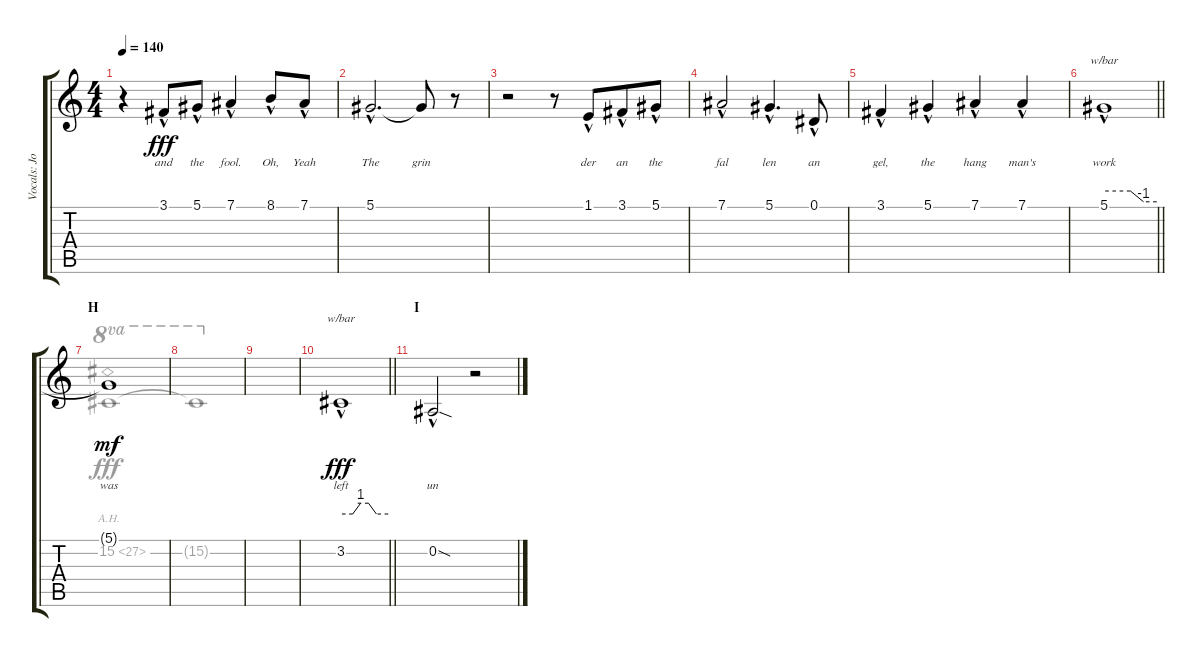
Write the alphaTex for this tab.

\track ("Vocals: Johnny" "Vocals: Jo") {instrument lead2sawtooth}
\staff {score tabs}
\tuning (Eb4 Bb3 Gb3 Db3 Ab2 Eb2) {hide}
\voice
\ts (4 4)
\tempo 140
\clef g2
\ks c
r.4{dy fff} 3.1{hac}.8{lyrics (0 "and") lyrics (1 "") lyrics (2 "") lyrics (3 "") lyrics (4 "")} 5.1{hac}.8{lyrics (0 "the") lyrics (1 "") lyrics (2 "") lyrics (3 "") lyrics (4 "")} 7.1{hac}.4{lyrics (0 "fool.") lyrics (1 "") lyrics (2 "") lyrics (3 "") lyrics (4 "")} 8.1{hac}.8{lyrics (0 "Oh,") lyrics (1 "") lyrics (2 "") lyrics (3 "") lyrics (4 "")} 7.1{hac}.8{lyrics (0 "Yeah") lyrics (1 "") lyrics (2 "") lyrics (3 "") lyrics (4 "")} |
5.1{hac}.2{d lyrics (0 "The") lyrics (1 "") lyrics (2 "") lyrics (3 "") lyrics (4 "")} 5.1{t}.8{lyrics (0 "grin") lyrics (1 "") lyrics (2 "") lyrics (3 "") lyrics (4 "")} r.8 |
r.2 r.8 1.1{hac}.8{lyrics (0 "der") lyrics (1 "") lyrics (2 "") lyrics (3 "") lyrics (4 "") beam merge} 3.1{hac}.8{lyrics (0 "an") lyrics (1 "") lyrics (2 "") lyrics (3 "") lyrics (4 "")} 5.1{hac}.8{lyrics (0 "the") lyrics (1 "") lyrics (2 "") lyrics (3 "") lyrics (4 "")} |
7.1{hac}.2{lyrics (0 "fal") lyrics (1 "") lyrics (2 "") lyrics (3 "") lyrics (4 "")} 5.1{hac}.4{d lyrics (0 "len") lyrics (1 "") lyrics (2 "") lyrics (3 "") lyrics (4 "")} 0.1{hac}.8{lyrics (0 "an") lyrics (1 "") lyrics (2 "") lyrics (3 "") lyrics (4 "")} |
3.1{hac}.4{lyrics (0 "gel,") lyrics (1 "") lyrics (2 "") lyrics (3 "") lyrics (4 "")} 5.1{hac}.4{lyrics (0 "the") lyrics (1 "") lyrics (2 "") lyrics (3 "") lyrics (4 "")} 7.1{hac}.4{lyrics (0 "hang") lyrics (1 "") lyrics (2 "") lyrics (3 "") lyrics (4 "")} 7.1{hac}.4{lyrics (0 "man's") lyrics (1 "") lyrics (2 "") lyrics (3 "") lyrics (4 "")} |
\barLineRight lightlight
5.1{hac}.1{tbe (custom default 0 0 30 0 45 -4 60 -4) lyrics (0 "work") lyrics (1 "") lyrics (2 "") lyrics (3 "") lyrics (4 "")} |
\section ("" "H")
5.1{t}.1{lyrics (0 "was") lyrics (1 "") lyrics (2 "") lyrics (3 "") lyrics (4 "") dy mf} |
|
|
\barLineRight lightlight
3.2{hac}.1{tbe (custom default 0 0 15 0 25 4 35 4 45 0 60 0) lyrics (0 "left") lyrics (1 "") lyrics (2 "") lyrics (3 "") lyrics (4 "") dy fff} |
\section ("" "I")
0.2{sod hac}.2{lyrics (0 "un") lyrics (1 "") lyrics (2 "") lyrics (3 "") lyrics (4 "")} r.2 |
|
|
|
|
\voice
\clef g2
\ottava regular
\simile none
\ks c
|
|
|
|
|
\barLineRight lightlight
|
15.2{ah 12}.1{ot 8va} |
15.2{t}.1{ot 8va} |
|
\barLineRight lightlight
|
|
|
|
|
|
